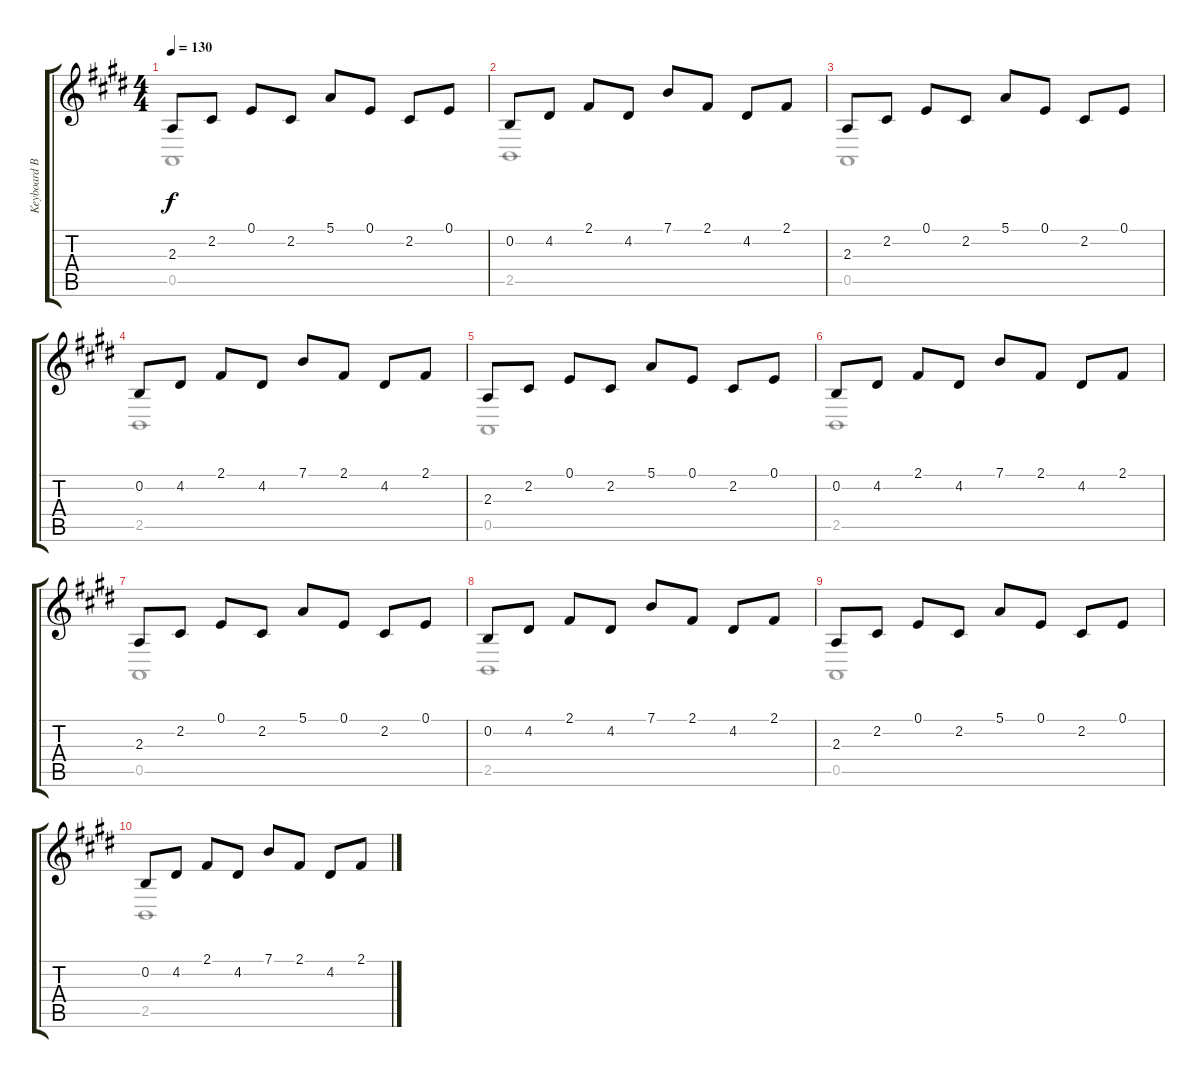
\track ("Keyboard Bells - David Bryan" "Keyboard B") {instrument vibraphone}
\staff {score tabs}
\tuning (E4 B3 G3 D3 A2 E2) {hide}
\voice
\ts (4 4)
\tempo 130
\clef g2
\ks e
2.3.8{dy f} 2.2.8 0.1.8 2.2.8 5.1.8 0.1.8 2.2.8 0.1.8 |
\ks c#minor
0.2.8 4.2.8 2.1.8 4.2.8 7.1.8 2.1.8 4.2.8 2.1.8 |
2.3.8 2.2.8 0.1.8 2.2.8 5.1.8 0.1.8 2.2.8 0.1.8 |
\ks e
0.2.8 4.2.8 2.1.8 4.2.8 7.1.8 2.1.8 4.2.8 2.1.8 |
\ks c#minor
2.3.8 2.2.8 0.1.8 2.2.8 5.1.8 0.1.8 2.2.8 0.1.8 |
0.2.8 4.2.8 2.1.8 4.2.8 7.1.8 2.1.8 4.2.8 2.1.8 |
\ks e
2.3.8 2.2.8 0.1.8 2.2.8 5.1.8 0.1.8 2.2.8 0.1.8 |
\ks c#minor
0.2.8 4.2.8 2.1.8 4.2.8 7.1.8 2.1.8 4.2.8 2.1.8 |
2.3.8 2.2.8 0.1.8 2.2.8 5.1.8 0.1.8 2.2.8 0.1.8 |
0.2.8 4.2.8 2.1.8 4.2.8 7.1.8 2.1.8 4.2.8 2.1.8
\voice
\clef g2
\ottava regular
\simile none
\ks e
0.5.1{dy f} |
\ks c#minor
2.5.1 |
0.5.1 |
\ks e
2.5.1 |
\ks c#minor
0.5.1 |
2.5.1 |
\ks e
0.5.1 |
\ks c#minor
2.5.1 |
0.5.1 |
2.5.1
